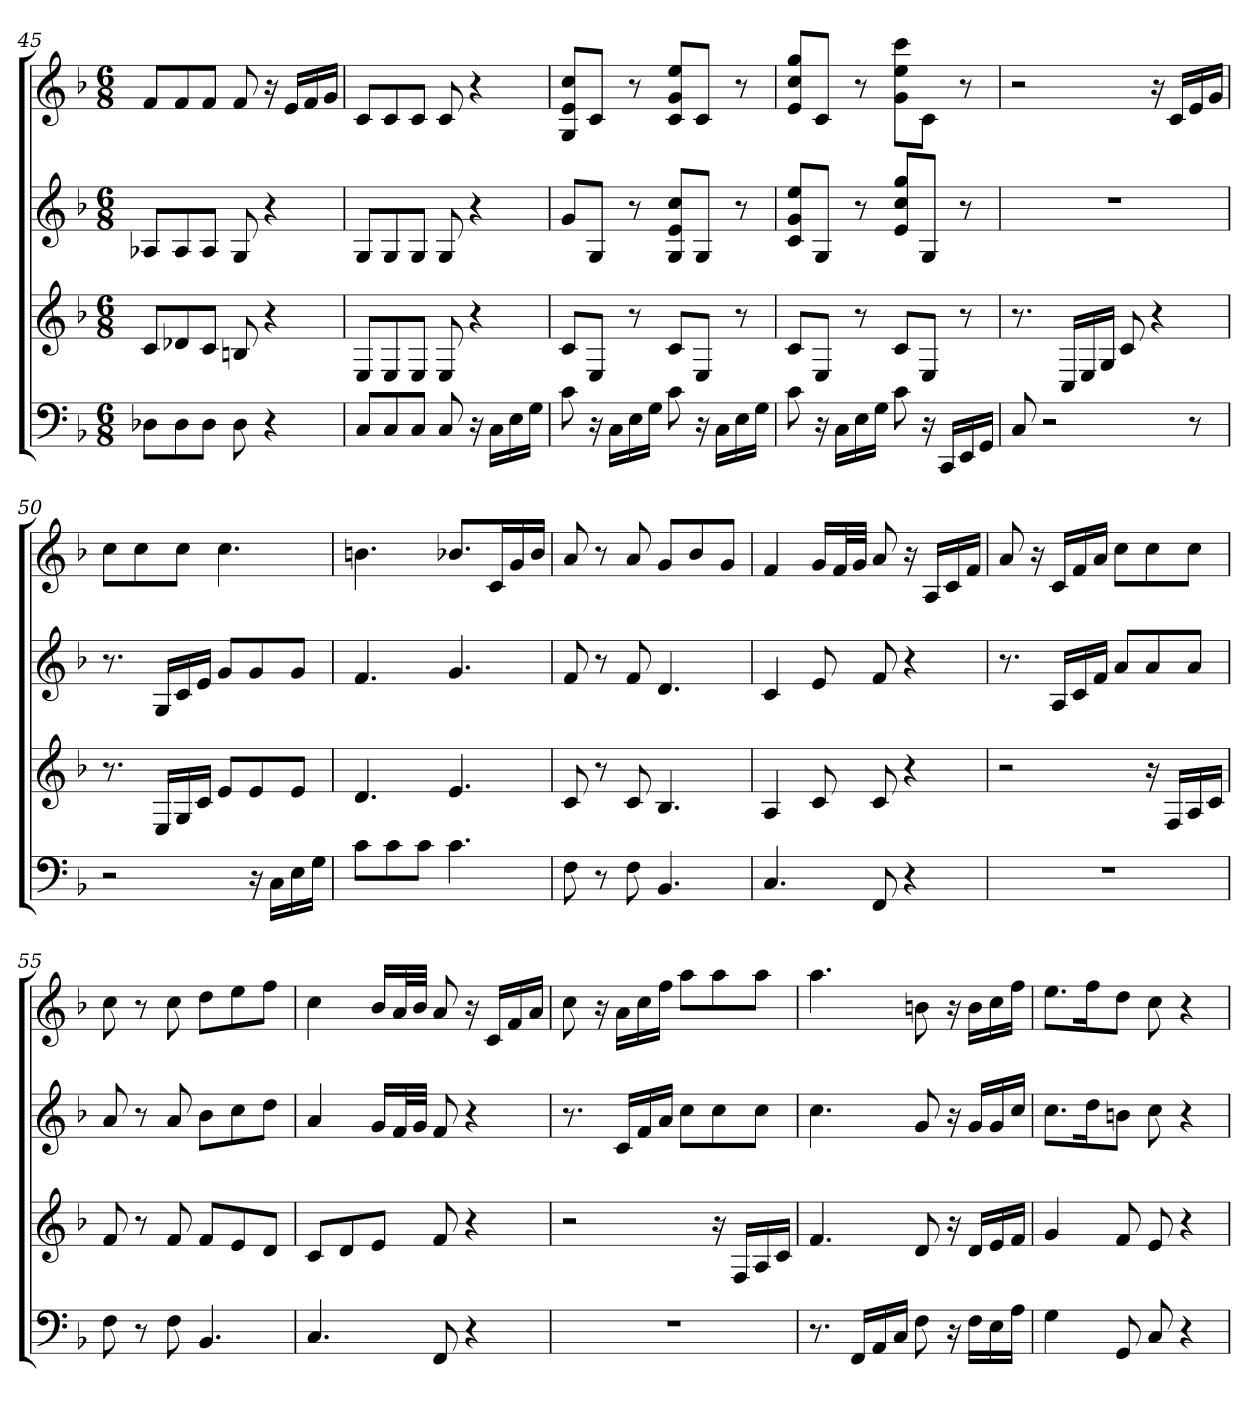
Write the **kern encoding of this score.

**kern	**kern	**kern	**kern
*part4	*part3	*part2	*part1
*staff4	*staff3	*staff2	*staff1
*k[b-]	*k[b-]	*k[b-]	*k[b-]
*F:	*F:	*F:	*F:
*M6/8	*M6/8	*M6/8	*M6/8
=45	=45	=45	=45
8D-XL	8cL	8A-XL	8fL
8D-	8d-X	8A-	8f
8D-J	8cJ	8A-J	8fJ
8D-	8Bn	8G	8f
4r	4r	4r	16r
.	.	.	16eLL
.	.	.	16f
.	.	.	16gJJ
=46	=46	=46	=46
8CL	8EL	8GL	8cL
8C	8E	8G	8c
8CJ	8EJ	8GJ	8cJ
8C	8E	8G	8c
16r	4r	4r	4r
16CLL	.	.	.
16E	.	.	.
16GJJ	.	.	.
=47	=47	=47	=47
8c	8cL	8gL	8G 8e 8ccL
16r	8EJ	8GJ	8cJ
16CLL	.	.	.
16E	8r	8r	8r
16GJJ	.	.	.
8c	8cL	8G 8e 8ccL	8c 8g 8eeL
16r	8EJ	8GJ	8cJ
16CLL	.	.	.
16E	8r	8r	8r
16GJJ	.	.	.
=48	=48	=48	=48
8c	8cL	8c 8g 8eeL	8e 8cc 8ggL
16r	8EJ	8GJ	8cJ
16CLL	.	.	.
16E	8r	8r	8r
16GJJ	.	.	.
8c	8cL	8e 8cc 8ggL	8g 8ee 8cccL
16r	8EJ	8GJ	8cJ
16CCLL	.	.	.
16EE	8r	8r	8r
16GGJJ	.	.	.
=49	=49	=49	=49
8C	8.r	2.r	2r
2r	.	.	.
.	16CLL	.	.
.	16E	.	.
.	16GJJ	.	.
.	8c	.	.
.	4r	.	16r
.	.	.	16cLL
8r	.	.	16e
.	.	.	16gJJ
=50	=50	=50	=50
2r	8.r	8.r	8ccL
.	.	.	8cc
.	16ELL	16GLL	.
.	16G	16c	8ccJ
.	16cJJ	16eJJ	.
.	8eL	8gL	4.cc
16r	8e	8g	.
16CLL	.	.	.
16E	8eJ	8gJ	.
16GJJ	.	.	.
=51	=51	=51	=51
8cL	4.d	4.f	4.bn
8c	.	.	.
8cJ	.	.	.
4.c	4.e	4.g	8.b-XL
.	.	.	16cL
.	.	.	16g
.	.	.	16b-JJ
=52	=52	=52	=52
8F	8c	8f	8a
8r	8r	8r	8r
8F	8c	8f	8a
4.BB-	4.B-	4.d	8gL
.	.	.	8b-
.	.	.	8gJ
=53	=53	=53	=53
4.C	4A	4c	4f
.	8c	8e	16gLL
.	.	.	32fL
.	.	.	32gJJJ
8FF	8c	8f	8a
4r	4r	4r	16r
.	.	.	16ALL
.	.	.	16c
.	.	.	16fJJ
=54	=54	=54	=54
2.r	2r	8.r	8a
.	.	.	16r
.	.	16ALL	16cLL
.	.	16c	16f
.	.	16fJJ	16aJJ
.	.	8aL	8ccL
.	16r	8a	8cc
.	16FLL	.	.
.	16A	8aJ	8ccJ
.	16cJJ	.	.
=55	=55	=55	=55
8F	8f	8a	8cc
8r	8r	8r	8r
8F	8f	8a	8cc
4.BB-	8fL	8b-L	8ddL
.	8e	8cc	8ee
.	8dJ	8ddJ	8ffJ
=56	=56	=56	=56
4.C	8cL	4a	4cc
.	8d	.	.
.	8eJ	16gLL	16b-LL
.	.	32fL	32aL
.	.	32gJJJ	32b-JJJ
8FF	8f	8f	8a
4r	4r	4r	16r
.	.	.	16cLL
.	.	.	16f
.	.	.	16aJJ
=57	=57	=57	=57
2.r	2r	8.r	8cc
.	.	.	16r
.	.	16cLL	16aLL
.	.	16f	16cc
.	.	16aJJ	16ffJJ
.	.	8ccL	8aaL
.	16r	8cc	8aa
.	16FLL	.	.
.	16A	8ccJ	8aaJ
.	16cJJ	.	.
=58	=58	=58	=58
8.r	4.f	4.cc	4.aa
16FFLL	.	.	.
16AA	.	.	.
16CJJ	.	.	.
8F	8d	8g	8bn
16r	16r	16r	16r
16FLL	16dLL	16gLL	16bLL
16E	16e	16g	16cc
16AJJ	16fJJ	16ccJJ	16ffJJ
=59	=59	=59	=59
4G	4g	8.ccL	8.eeL
.	.	16ddK	16ffK
8GG	8f	8bnJ	8ddJ
8C	8e	8cc	8cc
4r	4r	4r	4r
=	=	=	=
*-	*-	*-	*-
